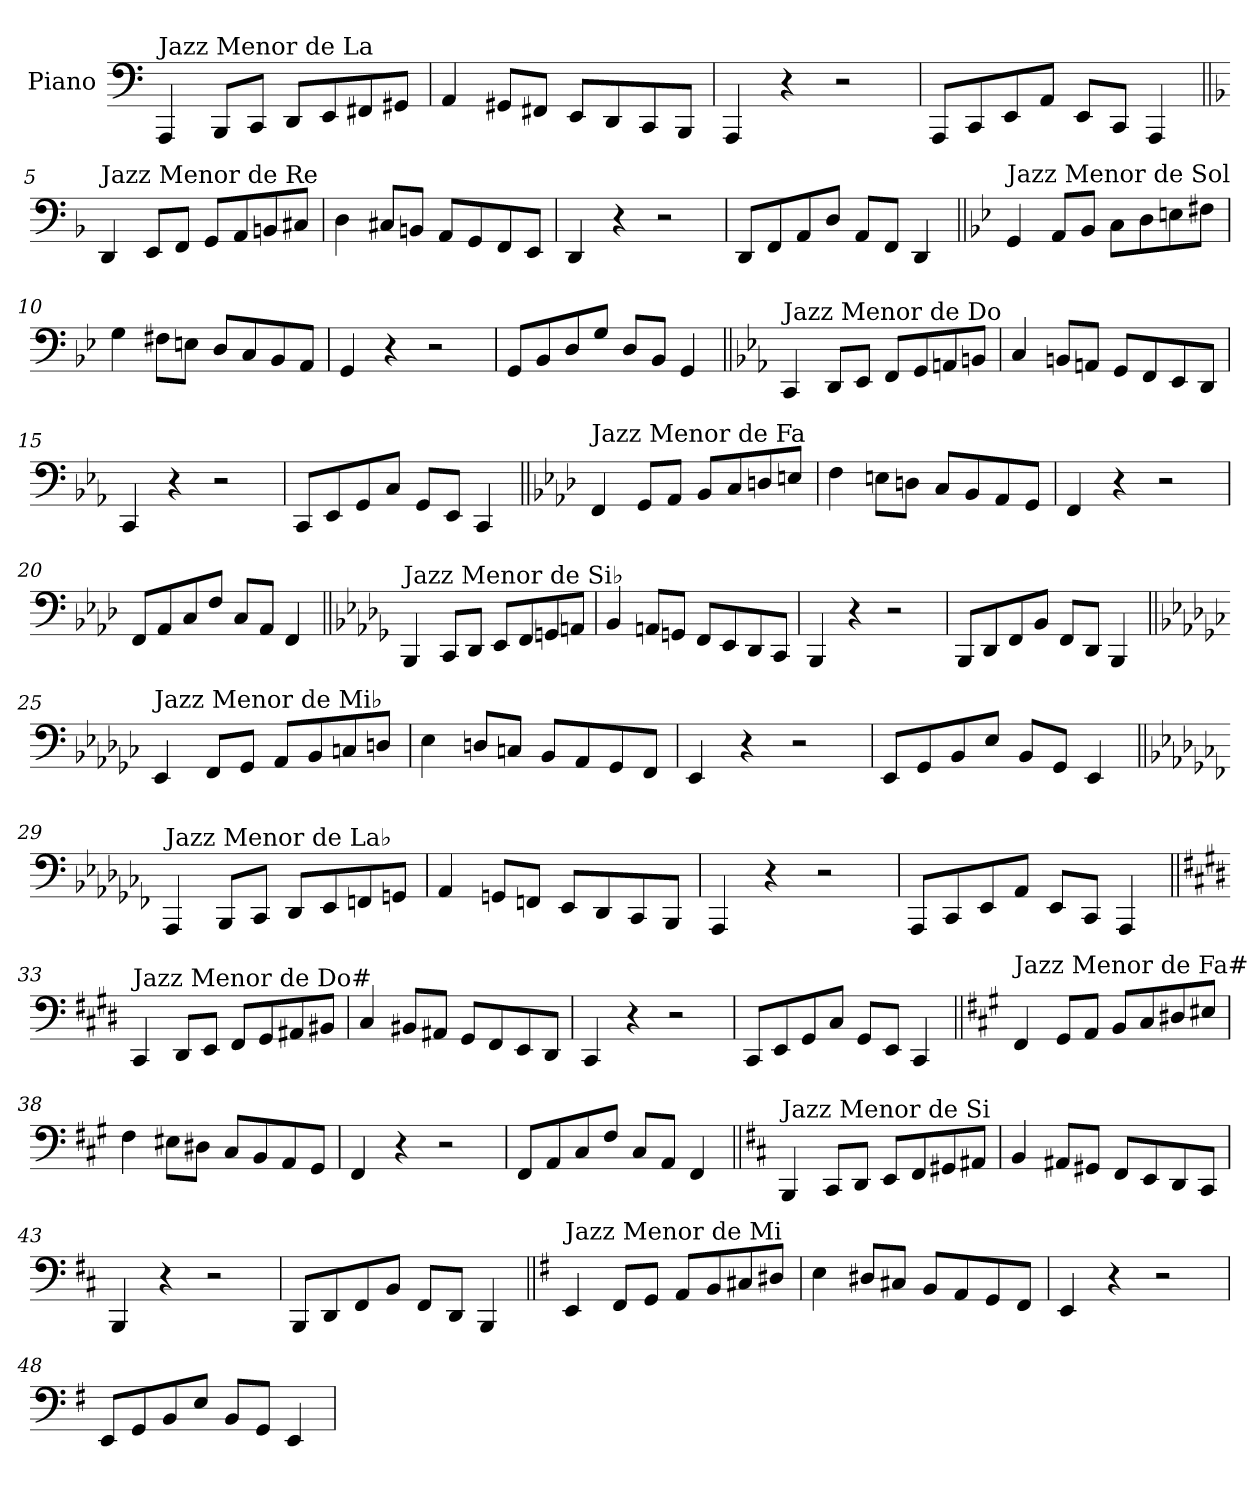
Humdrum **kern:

**kern
*part1
*staff1
*I"Piano
*I'Pno.
*clefF4
*k[]
=1
!LO:TX:a:t=Jazz Menor de La
4AAA/
8BBB/L
8CC/J
8DD/L
8EE/
8FF#X/
8GG#X/J
=2
4AA/
8GG#X/L
8FF#X/J
8EE/L
8DD/
8CC/
8BBB/J
=3
4AAA/
4r
2r
=4
8AAA/L
8CC/
8EE/
8AA/J
8EE/L
8CC/J
4AAA/
!!LO:LB:g=z
=5||
*k[b-]
!LO:TX:a:t=Jazz Menor de Re
4DD/
8EE/L
8FF/J
8GG/L
8AA/
8BBn/
8C#X/J
=6
4D\
8C#X/L
8BBn/J
8AA/L
8GG/
8FF/
8EE/J
=7
4DD/
4r
2r
=8
8DD/L
8FF/
8AA/
8D/J
8AA/L
8FF/J
4DD/
!!LO:LB:g=z
=9||
*k[b-e-]
!LO:TX:a:t=Jazz Menor de Sol
4GG/
8AA/L
8BB-/J
8C\L
8D\
8En\
8F#X\J
=10
4G\
8F#X\L
8En\J
8D/L
8C/
8BB-/
8AA/J
=11
4GG/
4r
2r
=12
8GG/L
8BB-/
8D/
8G/J
8D/L
8BB-/J
4GG/
!!LO:LB:g=z
=13||
*k[b-e-a-]
!LO:TX:a:t=Jazz Menor de Do
4CC/
8DD/L
8EE-/J
8FF/L
8GG/
8AAn/
8BBn/J
=14
4C/
8BBn/L
8AAn/J
8GG/L
8FF/
8EE-/
8DD/J
=15
4CC/
4r
2r
=16
8CC/L
8EE-/
8GG/
8C/J
8GG/L
8EE-/J
4CC/
!!LO:LB:g=z
=17||
*k[b-e-a-d-]
!LO:TX:a:t=Jazz Menor de Fa
4FF/
8GG/L
8AA-/J
8BB-/L
8C/
8Dn/
8En/J
=18
4F\
8En\L
8Dn\J
8C/L
8BB-/
8AA-/
8GG/J
=19
4FF/
4r
2r
=20
8FF/L
8AA-/
8C/
8F/J
8C/L
8AA-/J
4FF/
!!LO:LB:g=z
=21||
*k[b-e-a-d-g-]
!LO:TX:a:t=Jazz Menor de Si♭
4BBB-/
8CC/L
8DD-/J
8EE-/L
8FF/
8GGn/
8AAn/J
=22
4BB-/
8AAn/L
8GGn/J
8FF/L
8EE-/
8DD-/
8CC/J
=23
4BBB-/
4r
2r
=24
8BBB-/L
8DD-/
8FF/
8BB-/J
8FF/L
8DD-/J
4BBB-/
!!LO:LB:g=z
=25||
*k[b-e-a-d-g-c-]
!LO:TX:a:t=Jazz Menor de Mi♭
4EE-/
8FF/L
8GG-/J
8AA-/L
8BB-/
8Cn/
8Dn/J
=26
4E-\
8Dn/L
8Cn/J
8BB-/L
8AA-/
8GG-/
8FF/J
=27
4EE-/
4r
2r
=28
8EE-/L
8GG-/
8BB-/
8E-/J
8BB-/L
8GG-/J
4EE-/
!!LO:LB:g=z
=29||
*k[b-e-a-d-g-c-f-]
!LO:TX:a:t=Jazz Menor de La♭
4AAA-/
8BBB-/L
8CC-/J
8DD-/L
8EE-/
8FFn/
8GGn/J
=30
4AA-/
8GGn/L
8FFn/J
8EE-/L
8DD-/
8CC-/
8BBB-/J
=31
4AAA-/
4r
2r
=32
8AAA-/L
8CC-/
8EE-/
8AA-/J
8EE-/L
8CC-/J
4AAA-/
!!LO:LB:g=z
=33||
*k[f#c#g#d#]
!LO:TX:a:t=Jazz Menor de Do#
4CC#/
8DD#/L
8EE/J
8FF#/L
8GG#/
8AA#X/
8BB#X/J
=34
4C#/
8BB#X/L
8AA#X/J
8GG#/L
8FF#/
8EE/
8DD#/J
=35
4CC#/
4r
2r
=36
8CC#/L
8EE/
8GG#/
8C#/J
8GG#/L
8EE/J
4CC#/
!!LO:LB:g=z
=37||
*k[f#c#g#]
!LO:TX:a:t=Jazz Menor de Fa#
4FF#/
8GG#/L
8AA/J
8BB/L
8C#/
8D#X/
8E#X/J
=38
4F#\
8E#X\L
8D#X\J
8C#/L
8BB/
8AA/
8GG#/J
=39
4FF#/
4r
2r
=40
8FF#/L
8AA/
8C#/
8F#/J
8C#/L
8AA/J
4FF#/
!!LO:LB:g=z
=41||
*k[f#c#]
!LO:TX:a:t=Jazz Menor de Si
4BBB/
8CC#/L
8DD/J
8EE/L
8FF#/
8GG#X/
8AA#X/J
=42
4BB/
8AA#X/L
8GG#X/J
8FF#/L
8EE/
8DD/
8CC#/J
=43
4BBB/
4r
2r
=44
8BBB/L
8DD/
8FF#/
8BB/J
8FF#/L
8DD/J
4BBB/
!!LO:LB:g=z
=45||
*k[f#]
!LO:TX:a:t=Jazz Menor de Mi
4EE/
8FF#/L
8GG/J
8AA/L
8BB/
8C#X/
8D#X/J
=46
4E\
8D#X/L
8C#X/J
8BB/L
8AA/
8GG/
8FF#/J
=47
4EE/
4r
2r
=48
8EE/L
8GG/
8BB/
8E/J
8BB/L
8GG/J
4EE/
=
*-
